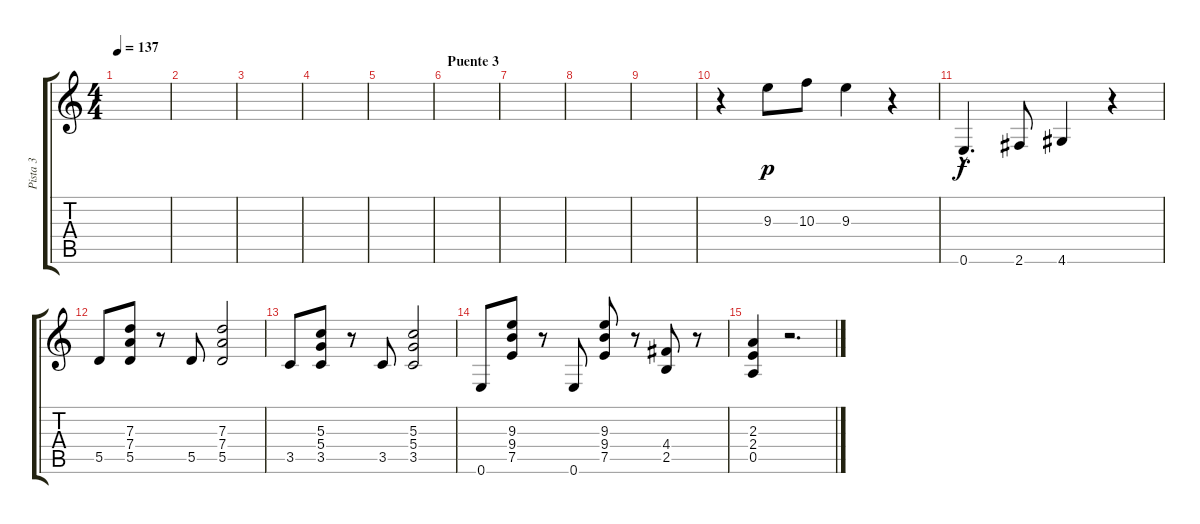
\track ("Pista 3" "Pista 3") {instrument acousticguitarnylon}
\staff {score tabs}
\tuning (E4 B3 G3 D3 A2 E2) {hide}
\ts (4 4)
\tempo 137
\clef g2
\ks c
|
|
|
|
|
\section ("" "Puente 3")
|
|
|
|
r.4 9.3.8{dy p} 10.3.8 9.3.4 r.4 |
0.6{hac}.4{d dy f} 2.6.8 4.6.4 r.4 |
\section ("" "")
5.5.8 (7.3 7.4 5.5).8 r.8 5.5.8 (7.3 7.4 5.5).2 |
3.5.8 (5.3 5.4 3.5).8 r.8 3.5.8 (5.3 5.4 3.5).2 |
0.6.8 (9.3 9.4 7.5).8 r.8 0.6.8 (9.3 9.4 7.5).8 r.8 (4.4 2.5).8 r.8 |
(2.3 2.4 0.5).4 r.2{d}
